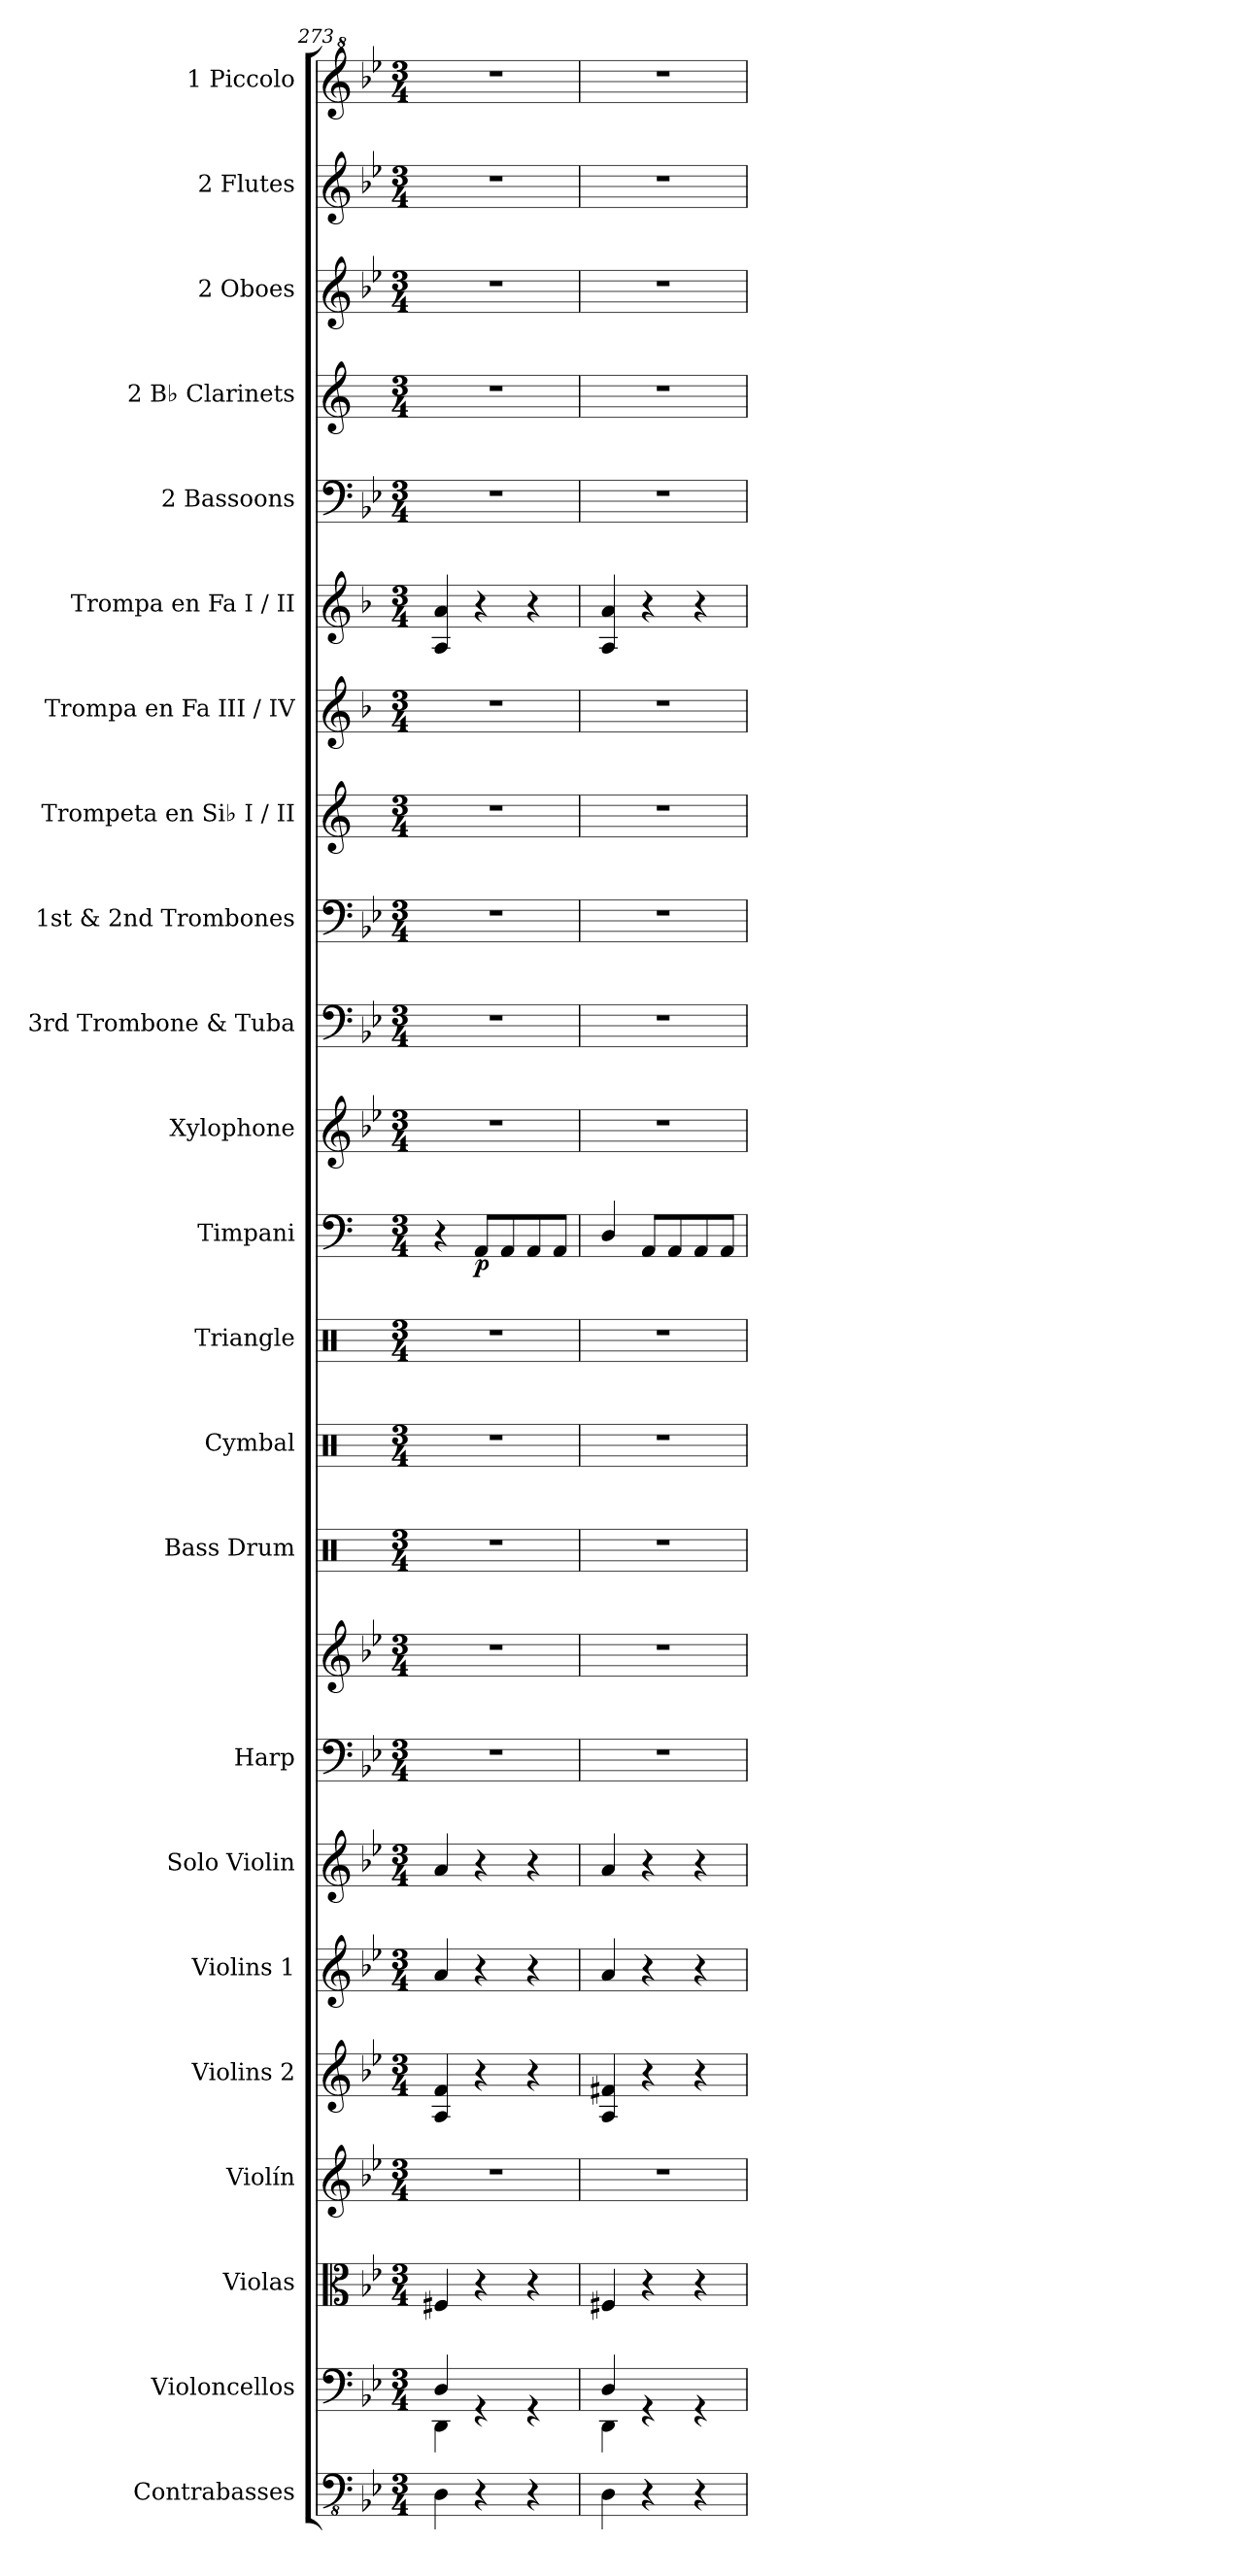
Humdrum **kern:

**kern	**kern	**kern	**kern	**kern	**kern	**kern	**kern	**kern	**kern	**kern	**kern	**kern	**dynam	**kern	**kern	**kern	**kern	**kern	**kern	**kern	**kern	**kern	**kern	**kern
*part23	*part22	*part21	*part20	*part19	*part18	*part17	*part16	*part16	*part15	*part14	*part13	*part12	*part12	*part11	*part10	*part9	*part8	*part7	*part6	*part5	*part4	*part3	*part2	*part1
*staff24	*staff23	*staff22	*staff21	*staff20	*staff19	*staff18	*staff17	*staff16	*staff15	*staff14	*staff13	*staff12	*staff12	*staff11	*staff10	*staff9	*staff8	*staff7	*staff6	*staff5	*staff4	*staff3	*staff2	*staff1
*I"Contrabasses	*I"Violoncellos	*I"Violas	*I"Violín	*I"Violins 2	*I"Violins 1	*I"Solo Violin	*I"Harp	*	*I"Bass Drum	*I"Cymbal	*I"Triangle	*I"Timpani	*	*I"Xylophone	*I"3rd Trombone     &amp; Tuba	*I"1st &amp; 2nd Trombones	*I"Trompeta en Si♭  I / II	*I"Trompa en Fa   III / IV	*I"Trompa en Fa I / II	*I"2 Bassoons	*I"2 B♭ Clarinets	*I"2 Oboes	*I"2 Flutes	*I"1 Piccolo
*I'Cbs.	*I'Vlcs.	*I'Vlas.	*I'Vln.	*I'Vlns. 2	*I'Vlns. 1	*I'S. Vln.	*I'Hrp.	*	*I'B. Dr.	*I'Cym.	*I'Trgl.	*I'Timp.	*	*I'Xyl.	*I'3rd Trb. &amp; Tba.	*I'1st &amp; 2nd    Trbs.	*I'Tpt. Si♭  I / II	*I'Trmp. Fa   III / IV	*I'Trmp. Fa I / II	*I'2 Bsns.	*I'2 B♭ Cls.	*I'2 Obs.	*I'2 Fls.	*I'1 Picc.
*clefFv4	*clefF4	*clefC3	*clefG2	*clefG2	*clefG2	*clefG2	*clefF4	*clefG2	*clefX	*clefX	*clefX	*clefF4	*	*clefG2	*clefF4	*clefF4	*clefG2	*clefG2	*clefG2	*clefF4	*clefG2	*clefG2	*clefG2	*clefG^2
*	*	*	*	*	*	*	*	*	*	*	*	*	*	*ITrd-7c-12	*	*	*ITrd1c2	*ITrd4c7	*ITrd4c7	*	*ITrd1c2	*	*	*ITrd-7c-12
*k[b-e-]	*k[b-e-]	*k[b-e-]	*k[b-e-]	*k[b-e-]	*k[b-e-]	*k[b-e-]	*k[b-e-]	*k[b-e-]	*k[]	*k[]	*k[]	*k[]	*	*k[b-e-]	*k[b-e-]	*k[b-e-]	*k[b-e-]	*k[b-e-]	*k[b-e-]	*k[b-e-]	*k[b-e-]	*k[b-e-]	*k[b-e-]	*k[b-e-]
*M3/4	*M3/4	*M3/4	*M3/4	*M3/4	*M3/4	*M3/4	*M3/4	*M3/4	*M3/4	*M3/4	*M3/4	*M3/4	*	*M3/4	*M3/4	*M3/4	*M3/4	*M3/4	*M3/4	*M3/4	*M3/4	*M3/4	*M3/4	*M3/4
=273	=273	=273	=273	=273	=273	=273	=273	=273	=273	=273	=273	=273	=273	=273	=273	=273	=273	=273	=273	=273	=273	=273	=273	=273
*	*^	*	*	*	*	*	*	*	*	*	*	*	*	*	*	*	*	*	*	*	*	*	*	*
4DD\	4D/	4DD\	4F#X/	2.r	4A/ 4f/	4a/	4a/	2.r	2.r	2.r	2.r	2.r	4r	.	2.r	2.r	2.r	2.r	2.r	4D/ 4d/	2.r	2.r	2.r	2.r	2.r
!	!	!	!	!	!	!	!	!	!	!	!	!	!	!LO:DY:b	!	!	!	!	!	!	!	!	!	!	!
4r	4rGG	2ryy	4r	.	4r	4r	4r	.	.	.	.	.	8AA/L	p	.	.	.	.	.	4r	.	.	.	.	.
.	.	.	.	.	.	.	.	.	.	.	.	.	8AA/	.	.	.	.	.	.	.	.	.	.	.	.
4r	4rGG	.	4r	.	4r	4r	4r	.	.	.	.	.	8AA/	.	.	.	.	.	.	4r	.	.	.	.	.
.	.	.	.	.	.	.	.	.	.	.	.	.	8AA/J	.	.	.	.	.	.	.	.	.	.	.	.
=274	=274	=274	=274	=274	=274	=274	=274	=274	=274	=274	=274	=274	=274	=274	=274	=274	=274	=274	=274	=274	=274	=274	=274	=274	=274
4DD\	4D/	4DD\	4F#X/	2.r	4A/ 4f#X/	4a/	4a/	2.r	2.r	2.r	2.r	2.r	4D/	.	2.r	2.r	2.r	2.r	2.r	4D/ 4d/	2.r	2.r	2.r	2.r	2.r
4r	4rGG	2ryy	4r	.	4r	4r	4r	.	.	.	.	.	8AA/L	.	.	.	.	.	.	4r	.	.	.	.	.
.	.	.	.	.	.	.	.	.	.	.	.	.	8AA/	.	.	.	.	.	.	.	.	.	.	.	.
4r	4rGG	.	4r	.	4r	4r	4r	.	.	.	.	.	8AA/	.	.	.	.	.	.	4r	.	.	.	.	.
.	.	.	.	.	.	.	.	.	.	.	.	.	8AA/J	.	.	.	.	.	.	.	.	.	.	.	.
*	*v	*v	*	*	*	*	*	*	*	*	*	*	*	*	*	*	*	*	*	*	*	*	*	*	*
=	=	=	=	=	=	=	=	=	=	=	=	=	=	=	=	=	=	=	=	=	=	=	=	=
*-	*-	*-	*-	*-	*-	*-	*-	*-	*-	*-	*-	*-	*-	*-	*-	*-	*-	*-	*-	*-	*-	*-	*-	*-
